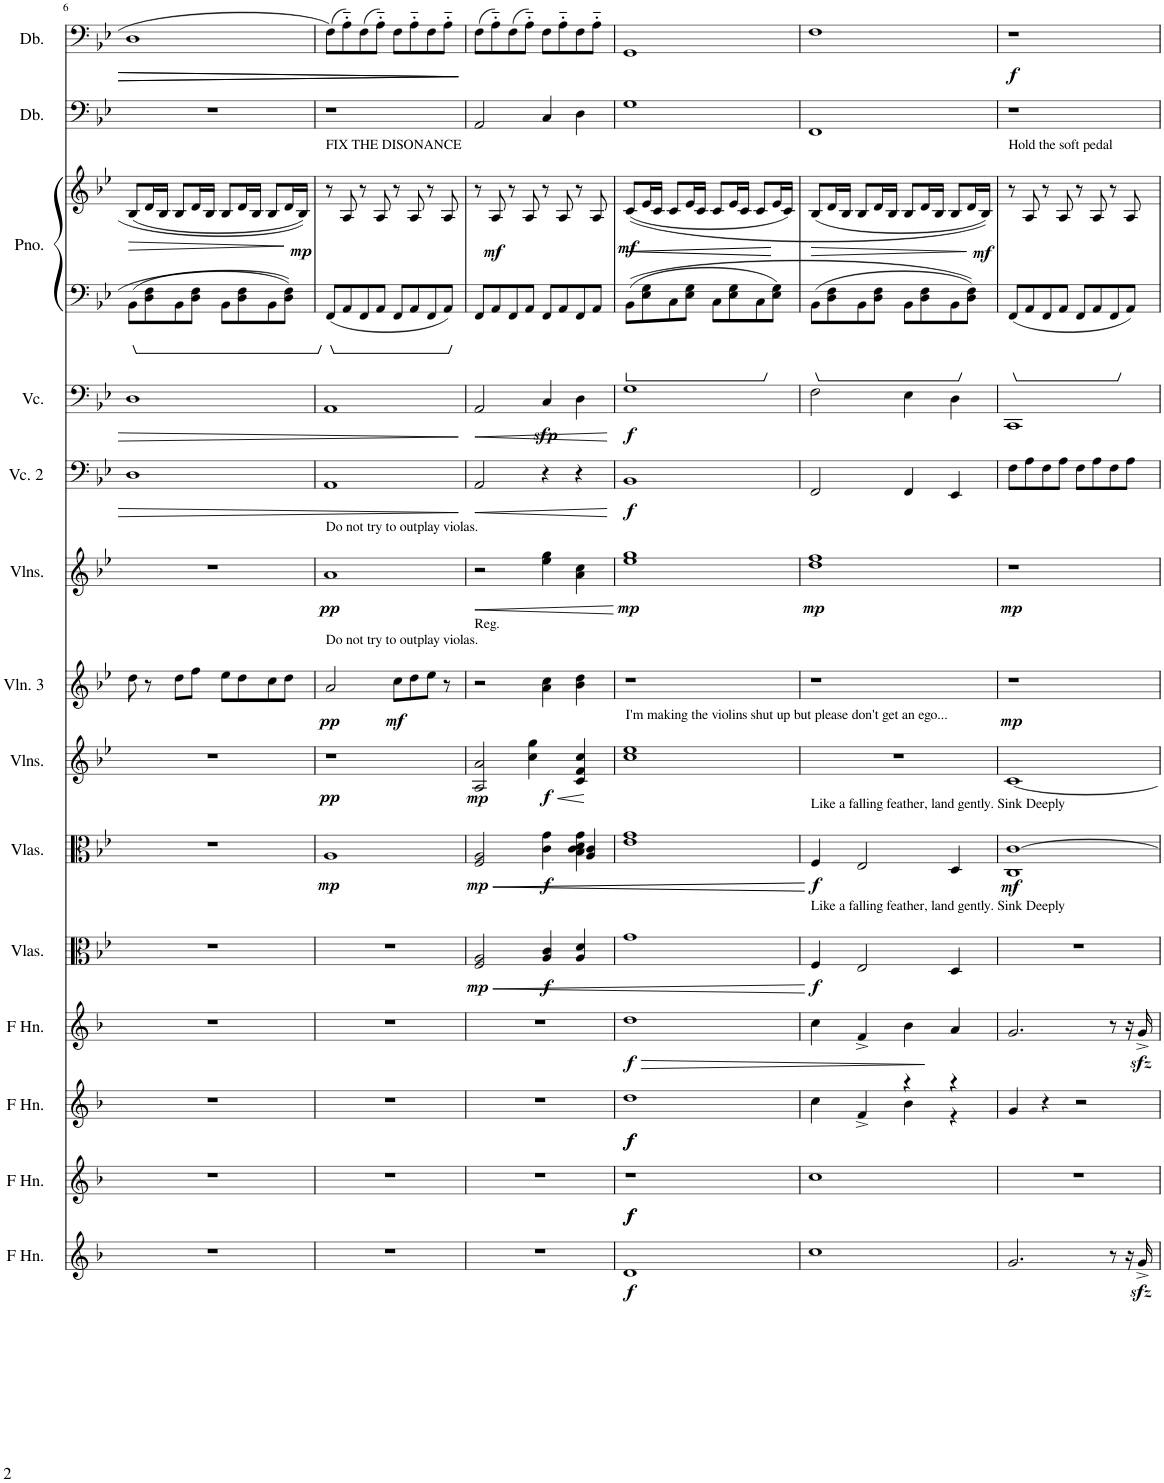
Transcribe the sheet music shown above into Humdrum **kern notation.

**kern	**dynam	**kern	**dynam	**kern	**dynam	**kern	**dynam	**kern	**dynam	**kern	**dynam	**kern	**dynam	**kern	**dynam	**kern	**dynam	**kern	**dynam	**kern	**dynam	**kern	**kern	**dynam	**kern	**kern	**dynam
*part14	*part14	*part13	*part13	*part12	*part12	*part11	*part11	*part10	*part10	*part9	*part9	*part8	*part8	*part7	*part7	*part6	*part6	*part5	*part5	*part4	*part4	*part3	*part3	*part3	*part2	*part1	*part1
*staff15	*staff15	*staff14	*staff14	*staff13	*staff13	*staff12	*staff12	*staff11	*staff11	*staff10	*staff10	*staff9	*staff9	*staff8	*staff8	*staff7	*staff7	*staff6	*staff6	*staff5	*staff5	*staff4	*staff3	*staff3/4	*staff2	*staff1	*staff1
*I"Horn in F	*	*I"Horn in F	*	*I"Horn in F	*	*I"Horn in F	*	*I"Violas	*	*I"Violas	*	*I"Violins	*	*I"Violin 3	*	*I"Violins	*	*I"Violoncello 2	*	*I"Violoncello	*	*I"Piano	*	*	*I"Double Bass	*I"Double Bass	*
*	*	*	*	*	*	*	*	*I'Vlas.	*	*I'Vlas.	*	*I'Vlns.	*	*I'Vln. 3	*	*I'Vlns.	*	*I'Vc. 2	*	*I'Vc.	*	*I'Pno.	*	*	*I'Db.	*I'Db.	*
!!LO:PB:g=z
*clefG2	*	*clefG2	*	*clefG2	*	*clefG2	*	*clefC3	*	*clefC3	*	*clefG2	*	*clefG2	*	*clefG2	*	*clefF4	*	*clefF4	*	*clefF4	*clefG2	*	*clefF4	*clefF4	*
*Trd4c7	*	*Trd4c7	*	*Trd4c7	*	*Trd4c7	*	*	*	*	*	*	*	*	*	*	*	*	*	*	*	*	*	*	*Trd7c12	*Trd7c12	*
*k[b-]	*	*k[b-]	*	*k[b-]	*	*k[b-]	*	*k[b-e-]	*	*k[b-e-]	*	*k[b-e-]	*	*k[b-e-]	*	*k[b-e-]	*	*k[b-e-]	*	*k[b-e-]	*	*k[b-e-]	*k[b-e-]	*	*k[b-e-]	*k[b-e-]	*
*M4/4	*	*M4/4	*	*M4/4	*	*M4/4	*	*M4/4	*	*M4/4	*	*M4/4	*	*M4/4	*	*M4/4	*	*M4/4	*	*M4/4	*	*M4/4	*M4/4	*	*M4/4	*M4/4	*
=6	=6	=6	=6	=6	=6	=6	=6	=6	=6	=6	=6	=6	=6	=6	=6	=6	=6	=6	=6	=6	=6	=6	=6	=6	=6	=6	=6
!	!	!	!	!	!	!	!	!	!	!	!	!	!	!	!	!	!	!	!	!	!	!	!	!LO:HP:b	!	!	!LO:HP:b
1r	.	1r	.	1r	.	1r	.	1r	.	1r	.	1r	.	8dd\	.	1r	.	1D	.	1D	.	8BB-\L	(8B-/L	>	1r	1D	>
.	.	.	.	.	.	.	.	.	.	.	.	.	.	8r	.	.	.	.	.	.	.	8D\ 8F\	16d/L	.	.	.	.
.	.	.	.	.	.	.	.	.	.	.	.	.	.	.	.	.	.	.	.	.	.	.	16B-/JJ	.	.	.	.
.	.	.	.	.	.	.	.	.	.	.	.	.	.	8dd\L	.	.	.	.	.	.	.	8BB-\	8B-/L	.	.	.	.
.	.	.	.	.	.	.	.	.	.	.	.	.	.	8ff\J	.	.	.	.	.	.	.	8D\ 8F\J	16d/L	.	.	.	.
.	.	.	.	.	.	.	.	.	.	.	.	.	.	.	.	.	.	.	.	.	.	.	16B-/JJ	.	.	.	.
.	.	.	.	.	.	.	.	.	.	.	.	.	.	8ee-\L	.	.	.	.	.	.	.	8BB-\L	8B-/L	.	.	.	.
.	.	.	.	.	.	.	.	.	.	.	.	.	.	8dd\	.	.	.	.	.	.	.	8D\ 8F\	16d/L	.	.	.	.
.	.	.	.	.	.	.	.	.	.	.	.	.	.	.	.	.	.	.	.	.	.	.	16B-/JJ	.	.	.	.
.	.	.	.	.	.	.	.	.	.	.	.	.	.	8cc\	.	.	.	.	.	.	.	8BB-\	8B-/L	.	.	.	.
.	.	.	.	.	.	.	.	.	.	.	.	.	.	8dd\J	.	.	.	.	.	.	.	8D\ 8F\J	16d/L	.	.	.	.
!	!	!	!	!	!	!	!	!	!	!	!	!	!	!	!	!	!	!	!	!	!	!	!	!LO:DY:b	!	!	!
.	.	.	.	.	.	.	.	.	.	.	.	.	.	.	.	.	.	.	.	.	.	.	16B-/JJ)	mp	.	.	.
.	.	.	.	.	.	.	.	.	.	.	.	.	.	.	.	.	.	.	.	.	.	.	.	]	.	.	.
=7	=7	=7	=7	=7	=7	=7	=7	=7	=7	=7	=7	=7	=7	=7	=7	=7	=7	=7	=7	=7	=7	=7	=7	=7	=7	=7	=7
!	!	!	!	!	!	!	!	!	!	!	!	!	!	!	!	!	!	!	!	!	!	!	!LO:TX:a:t=FIX THE DISONANCE	!	!	!	!
!	!	!	!	!	!	!	!	!	!	!	!	!	!	!	!	!LO:TX:a:t=Do not try to outplay violas.	!	!	!	!	!	!	!	!	!	!	!
!	!	!	!	!	!	!	!	!	!	!	!	!	!	!LO:TX:a:t=Do not try to outplay violas.	!	!	!	!	!	!	!	!	!	!	!	!	!
!	!	!	!	!	!	!	!	!	!	!	!LO:DY:b	!	!LO:DY:b	!	!LO:DY:b	!	!LO:DY:b	!	!	!	!	!	!	!	!	!	!
1r	.	1r	.	1r	.	1r	.	1r	.	1A	mp	1r	pp	2a/	pp	1a	pp	1AA	.	1AA	.	8FF/L	8r	.	1r	(8F\L	.
.	.	.	.	.	.	.	.	.	.	.	.	.	.	.	.	.	.	.	.	.	.	8AA/	8A/	.	.	8A'~\)	.
.	.	.	.	.	.	.	.	.	.	.	.	.	.	.	.	.	.	.	.	.	.	8FF/	8r	.	.	(8F\	.
.	.	.	.	.	.	.	.	.	.	.	.	.	.	.	.	.	.	.	.	.	.	8AA/J	8A/	.	.	8A'~\J)	.
!	!	!	!	!	!	!	!	!	!	!	!	!	!	!	!LO:DY:b	!	!	!	!	!	!	!	!	!	!	!	!
.	.	.	.	.	.	.	.	.	.	.	.	.	.	8cc\L	mf	.	.	.	.	.	.	8FF/L	8r	.	.	8F\L	.
.	.	.	.	.	.	.	.	.	.	.	.	.	.	8dd\	.	.	.	.	.	.	.	8AA/	8A/	.	.	8A'~\	.
.	.	.	.	.	.	.	.	.	.	.	.	.	.	8ee-\J	.	.	.	.	.	.	.	8FF/	8r	.	.	8F\	.
.	.	.	.	.	.	.	.	.	.	.	.	.	.	8r	.	.	.	.	.	.	.	8AA/J	8A/	.	.	8A'~\J	.
.	.	.	.	.	.	.	.	.	.	.	.	.	.	.	.	.	.	.	.	.	.	.	.	.	.	.	]
=8	=8	=8	=8	=8	=8	=8	=8	=8	=8	=8	=8	=8	=8	=8	=8	=8	=8	=8	=8	=8	=8	=8	=8	=8	=8	=8	=8
!	!	!	!	!	!	!	!	!	!	!	!	!	!	!LO:TX:a:t=Reg.	!	!	!	!	!	!	!	!	!	!	!	!	!
!	!	!	!	!	!	!	!	!	!LO:HP:b	!	!LO:HP:b	!	!	!	!	!	!LO:HP:b	!	!LO:HP:b	!	!LO:HP:b	!	!	!	!	!	!
*	*	*	*	*	*	*	*	*	*	*^	*	*	*	*	*	*	*	*	*	*	*	*	*	*	*	*	*
!	!	!	!	!	!	!	!	!	!LO:DY:n=1:b	!	!	!LO:DY:n=1:b	!	!LO:DY:b	!	!	!	!	!	!	!	!	!	!	!	!	!	!
1r	.	1r	.	1r	.	1r	.	2F/ 2A/	< mp	2F/ 2A/	2.ryy	< mp	2A/ 2a/	mp	2r	.	2r	<	2AA/	<	2AA/	<	8FF/L	8r	.	2AA/	(8F\L	.
!	!	!	!	!	!	!	!	!	!	!	!	!	!	!	!	!	!	!	!	!	!	!	!	!	!LO:DY:b	!	!	!
.	.	.	.	.	.	.	.	.	.	.	.	.	.	.	.	.	.	.	.	.	.	.	8AA/	8A/	mf	.	8A'~\)	.
.	.	.	.	.	.	.	.	.	.	.	.	.	.	.	.	.	.	.	.	.	.	.	8FF/	8r	.	.	(8F\	.
.	.	.	.	.	.	.	.	.	.	.	.	.	.	.	.	.	.	.	.	.	.	.	8AA/J	8A/	.	.	8A'~\J)	.
!	!	!	!	!	!	!	!	!	!LO:DY:n=2:b	!	!	!LO:DY:n=2:b	!	!LO:HP:b	!	!	!	!	!	!	!	!	!	!	!	!	!	!
!	!	!	!	!	!	!	!	!	!	!	!	!	!	!LO:DY:n=1:b	!	!	!	!	!	!	!	!LO:DY:b	!	!	!	!	!	!
.	.	.	.	.	.	.	.	4A/ 4c/	f	4c\ 4g\	.	f	4cc\ 4gg\	< f	4a\ 4cc\	.	4ee-\ 4gg\	.	4r	.	4C/	sfp	8FF/L	8r	.	4C/	8F\L	.
.	.	.	.	.	.	.	.	.	.	.	.	.	.	.	.	.	.	.	.	.	.	.	8AA/	8A/	.	.	8A'~\	.
.	.	.	.	.	.	.	.	4A/ 4d/	.	4A/ 4c/	4B-\ 4c\ 4d\ 4g\	.	4c/ 4f/ 4cc/	.	4b-\ 4dd\	.	4a\ 4cc\	.	4r	.	4D\	.	8FF/	8r	.	4D\	8F\	.
.	.	.	.	.	.	.	.	.	.	.	.	.	.	.	.	.	.	.	.	.	.	.	8AA/J	8A/	.	.	8A'~\J	.
*	*	*	*	*	*	*	*	*	*	*v	*v	*	*	*	*	*	*	*	*	*	*	*	*	*	*	*	*	*
.	.	.	.	.	.	.	.	.	.	.	.	.	.	.	.	.	[	.	[	.	[	.	.	.	.	.	.
=9	=9	=9	=9	=9	=9	=9	=9	=9	=9	=9	=9	=9	=9	=9	=9	=9	=9	=9	=9	=9	=9	=9	=9	=9	=9	=9	=9
!	!	!	!	!	!	!	!	!	!	!	!	!LO:TX:a:t=I'm making the violins shut up but please don't get an ego...	!	!	!	!	!	!	!	!	!	!	!	!	!	!	!
!	!LO:DY:b	!	!LO:DY:b	!	!	!	!LO:HP:b	!	!	!	!	!	!	!	!	!	!	!	!	!	!	!	!	!LO:HP:b	!	!	!
!	!	!	!LO:DY:n=1:b	!	!LO:DY:b	!	!	!	!	!	!	!	!	!	!	!	!	!	!	!	!	!	!	!	!	!	!
!	!	!	!	!	!LO:DY:n=1:b	!	!LO:DY:n=1:b	!	!	!	!	!	!	!	!	!	!LO:DY:b	!	!LO:DY:b	!	!LO:DY:b	!	!	!LO:DY:n=1:b	!	!	!
1d	f	1r	f f	1dd	f f	1dd	> f	1g	.	1e- 1g	.	1cc 1ee-	.	1r	.	1ee- 1gg	mp	1BB-	f	1G	f	8BB-\L	((8c/L	< mf	1G	1GG	.
.	.	.	.	.	.	.	.	.	.	.	.	.	.	.	.	.	.	.	.	.	.	8E-\ 8G\	16e-/L	.	.	.	.
.	.	.	.	.	.	.	.	.	.	.	.	.	.	.	.	.	.	.	.	.	.	.	16c/JJ	.	.	.	.
.	.	.	.	.	.	.	.	.	.	.	.	.	.	.	.	.	.	.	.	.	.	8C\	8c/L	.	.	.	.
.	.	.	.	.	.	.	.	.	.	.	.	.	.	.	.	.	.	.	.	.	.	8E-\ 8G\J	16e-/L	.	.	.	.
.	.	.	.	.	.	.	.	.	.	.	.	.	.	.	.	.	.	.	.	.	.	.	16c/JJ	.	.	.	.
.	.	.	.	.	.	.	.	.	.	.	.	.	.	.	.	.	.	.	.	.	.	8C\L	8c/L	.	.	.	.
.	.	.	.	.	.	.	.	.	.	.	.	.	.	.	.	.	.	.	.	.	.	8E-\ 8G\	16e-/L	.	.	.	.
.	.	.	.	.	.	.	.	.	.	.	.	.	.	.	.	.	.	.	.	.	.	.	16c/JJ	.	.	.	.
.	.	.	.	.	.	.	.	.	.	.	.	.	.	.	.	.	.	.	.	.	.	8C\	8c/L	.	.	.	.
.	.	.	.	.	.	.	.	.	.	.	.	.	.	.	.	.	.	.	.	.	.	8E-\ 8G\J	16e-/L	.	.	.	.
.	.	.	.	.	.	.	.	.	.	.	.	.	.	.	.	.	.	.	.	.	.	.	16c/JJ)	.	.	.	.
.	.	.	.	.	.	.	.	.	[	.	[	.	[	.	.	.	.	.	.	.	.	.	.	[	.	.	.
=10	=10	=10	=10	=10	=10	=10	=10	=10	=10	=10	=10	=10	=10	=10	=10	=10	=10	=10	=10	=10	=10	=10	=10	=10	=10	=10	=10
*	*	*	*	*^	*	*	*	*	*	*	*	*	*	*	*	*	*	*	*	*	*	*	*	*	*	*	*
!	!	!	!	!	!	!	!	!	!	!	!LO:TX:a:t=Like a falling feather, land gently. Sink Deeply	!	!	!	!	!	!	!	!	!	!	!	!	!	!	!	!	!
!	!	!	!	!	!	!	!	!	!LO:TX:a:t=Like a falling feather, land gently. Sink Deeply	!	!	!	!	!	!	!	!	!	!	!	!	!	!	!	!	!	!	!
!	!	!	!	!	!	!	!	!	!	!LO:DY:b	!	!LO:DY:b	!	!	!	!	!	!LO:DY:b	!	!	!	!	!	!	!LO:HP:b	!	!	!
1cc	.	1cc	.	4cc\	2ryy	.	4cc\	.	4F/	f	4F/	f	1r	.	1r	.	1dd 1ff	mp	2FF/	.	2F\	.	8BB-\L	(8B-/L	>	1FF	1F	.
.	.	.	.	.	.	.	.	.	.	.	.	.	.	.	.	.	.	.	.	.	.	.	8D\ 8F\	16d/L	.	.	.	.
.	.	.	.	.	.	.	.	.	.	.	.	.	.	.	.	.	.	.	.	.	.	.	.	16B-/JJ	.	.	.	.
.	.	.	.	4f^/	.	.	4f^/	.	2E-/	.	2E-/	.	.	.	.	.	.	.	.	.	.	.	8BB-\	8B-/L	.	.	.	.
.	.	.	.	.	.	.	.	.	.	.	.	.	.	.	.	.	.	.	.	.	.	.	8D\ 8F\J	16d/L	.	.	.	.
.	.	.	.	.	.	.	.	.	.	.	.	.	.	.	.	.	.	.	.	.	.	.	.	16B-/JJ	.	.	.	.
.	.	.	.	4r	4b-\	.	4b-\	.	.	.	.	.	.	.	.	.	.	.	4FF/	.	4E-\	.	8BB-\L	8B-/L	.	.	.	.
.	.	.	.	.	.	.	.	.	.	.	.	.	.	.	.	.	.	.	.	.	.	.	8D\ 8F\	16d/L	.	.	.	.
.	.	.	.	.	.	.	.	.	.	.	.	.	.	.	.	.	.	.	.	.	.	.	.	16B-/JJ	.	.	.	.
.	.	.	.	4r	4r	.	4a/	.	4D/	.	4D/	.	.	.	.	.	.	.	4EE-/	.	4D\	.	8BB-\	8B-/L	.	.	.	.
.	.	.	.	.	.	.	.	.	.	.	.	.	.	.	.	.	.	.	.	.	.	.	8D\ 8F\J	16d/L	.	.	.	.
!	!	!	!	!	!	!	!	!	!	!	!	!	!	!	!	!	!	!	!	!	!	!	!	!	!LO:DY:b	!	!	!
.	.	.	.	.	.	.	.	.	.	.	.	.	.	.	.	.	.	.	.	.	.	.	.	16B-/JJ))	mf	.	.	.
*	*	*	*	*v	*v	*	*	*	*	*	*	*	*	*	*	*	*	*	*	*	*	*	*	*	*	*	*	*
.	.	.	.	.	.	.	.	.	.	.	.	.	.	.	.	.	.	.	.	.	.	.	.	]	.	.	.
=11	=11	=11	=11	=11	=11	=11	=11	=11	=11	=11	=11	=11	=11	=11	=11	=11	=11	=11	=11	=11	=11	=11	=11	=11	=11	=11	=11
!	!	!	!	!	!	!	!	!	!	!	!	!	!	!	!	!	!	!	!	!	!	!	!LO:TX:a:t=Hold the soft pedal	!	!	!	!
!	!	!	!	!	!	!	!	!	!	!	!LO:DY:b	!	!	!	!LO:DY:b	!	!LO:DY:b	!	!	!	!	!	!	!	!	!	!LO:DY:b
2.g/	.	1r	.	4g/	.	2.g/	.	1r	.	1C [1c	mf	[1c	.	1r	mp	1r	mp	8F\L	.	1CC	.	8FF/L	8r	.	1r	1r	f
.	.	.	.	.	.	.	.	.	.	.	.	.	.	.	.	.	.	8A\	.	.	.	8AA/	8A/	.	.	.	.
.	.	.	.	4r	.	.	.	.	.	.	.	.	.	.	.	.	.	8F\	.	.	.	8FF/	8r	.	.	.	.
.	.	.	.	.	.	.	.	.	.	.	.	.	.	.	.	.	.	8A\J	.	.	.	8AA/J	8A/	.	.	.	.
.	.	.	.	2r	.	.	.	.	.	.	.	.	.	.	.	.	.	8F\L	.	.	.	8FF/L	8r	.	.	.	.
.	.	.	.	.	.	.	.	.	.	.	.	.	.	.	.	.	.	8A\	.	.	.	8AA/	8A/	.	.	.	.
8r	.	.	.	.	.	8r	]	.	.	.	.	.	.	.	.	.	.	8F\	.	.	.	8FF/	8r	.	.	.	.
16r	.	.	.	.	.	16r	.	.	.	.	.	.	.	.	.	.	.	8A\J	.	.	.	8AA/J	8A/	.	.	.	.
16gzz<^/	.	.	.	.	.	16gzz<^/	.	.	.	.	.	.	.	.	.	.	.	.	.	.	.	.	.	.	.	.	.
=	=	=	=	=	=	=	=	=	=	=	=	=	=	=	=	=	=	=	=	=	=	=	=	=	=	=	=
*-	*-	*-	*-	*-	*-	*-	*-	*-	*-	*-	*-	*-	*-	*-	*-	*-	*-	*-	*-	*-	*-	*-	*-	*-	*-	*-	*-
